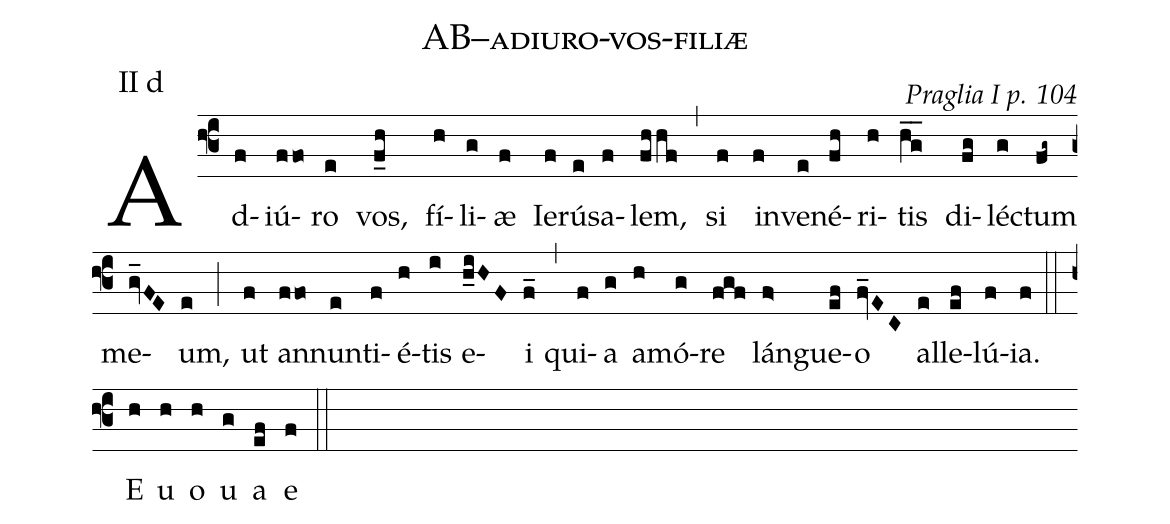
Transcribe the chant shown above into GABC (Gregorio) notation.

name: AB--adiuro-vos-filiæ;
commentary: Praglia I p. 104;
annotation: II d ;
%%
(f3) Ad(f)iú(ffo)ro(e) vos,(f_h) fí(h)li(g)æ(f) Ie(f)rú(e)sa(f)lem,(fhhf)(,) si(f) in(f)ve(e)né(fh)ri(h)tis(hg__) di(fg)léc(g)tum(fg~) me(gv_FE)um,(e) (;) ut(f) an(ffo)nun(e)ti(f)é(h)tis(i) e(h_iHF)i(f_) (,) qui(f)a(g) a(h)mó(g)re(fgf) lán(f>)gue(ef)o(fv_EC) al(e)le(ef)lú(f)ia.(f) (::) E(h) u(h) o(h) u(g) a(ef) e(f) (::)
